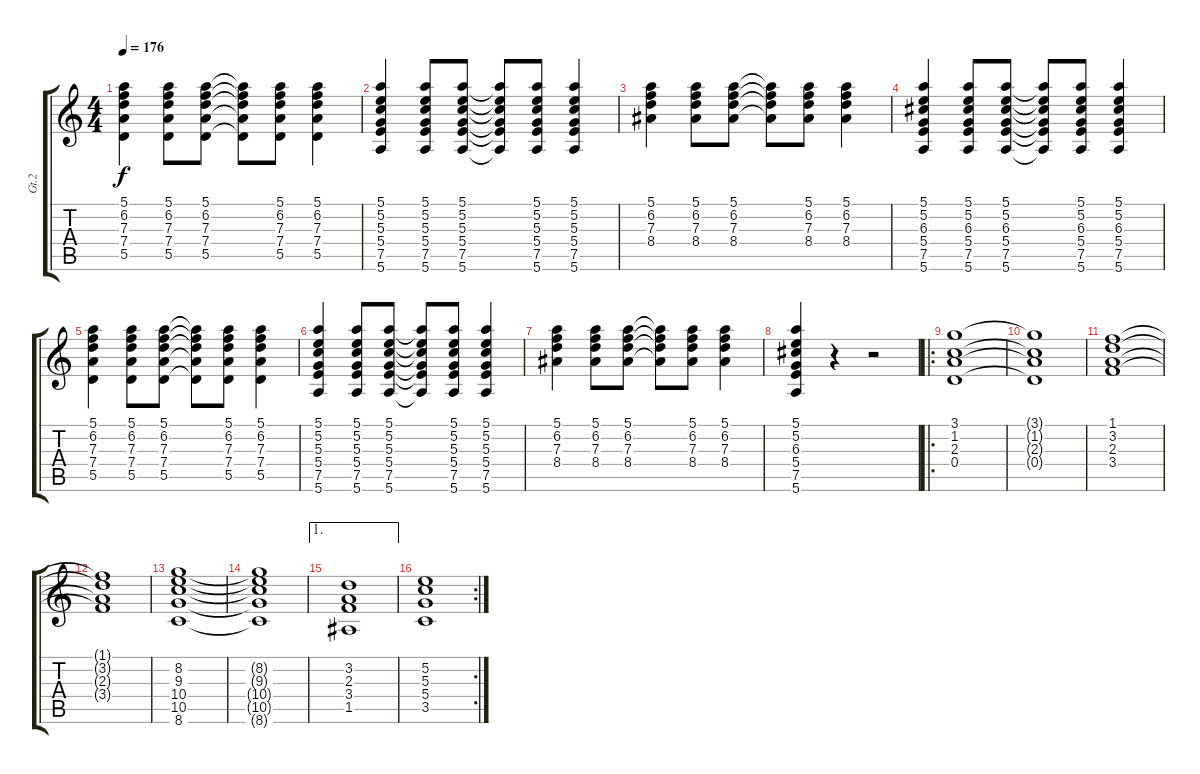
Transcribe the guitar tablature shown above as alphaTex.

\track ("Gt.2" "Gt.2") {instrument distortionguitar}
\staff {score tabs}
\tuning (E4 B3 G3 D3 A2 E2) {hide}
\ts (4 4)
\tempo 176
\clef g2
\ks c
(5.1 6.2 7.3 7.4 5.5).4{dy f} (5.1 6.2 7.3 7.4 5.5).8 (5.1 6.2 7.3 7.4 5.5).8 (5.1{t} 6.2{t} 7.3{t} 7.4{t} 5.5{t}).8 (5.1 6.2 7.3 7.4 5.5).8 (5.1 6.2 7.3 7.4 5.5).4 |
(5.1 5.2 5.3 5.4 7.5 5.6).4 (5.1 5.2 5.3 5.4 7.5 5.6).8 (5.1 5.2 5.3 5.4 7.5 5.6).8 (5.1{t} 5.2{t} 5.3{t} 5.4{t} 7.5{t} 5.6{t}).8 (5.1 5.2 5.3 5.4 7.5 5.6).8 (5.1 5.2 5.3 5.4 7.5 5.6).4 |
(5.1 6.2 7.3 8.4).4 (5.1 6.2 7.3 8.4).8 (5.1 6.2 7.3 8.4).8 (5.1{t} 6.2{t} 7.3{t} 8.4{t}).8 (5.1 6.2 7.3 8.4).8 (5.1 6.2 7.3 8.4).4 |
(5.1 5.2 6.3 5.4 7.5 5.6).4 (5.1 5.2 6.3 5.4 7.5 5.6).8 (5.1 5.2 6.3 5.4 7.5 5.6).8 (5.1{t} 5.2{t} 6.3{t} 5.4{t} 7.5{t} 5.6{t}).8 (5.1 5.2 6.3 5.4 7.5 5.6).8 (5.1 5.2 6.3 5.4 7.5 5.6).4 |
(5.1 6.2 7.3 7.4 5.5).4 (5.1 6.2 7.3 7.4 5.5).8 (5.1 6.2 7.3 7.4 5.5).8 (5.1{t} 6.2{t} 7.3{t} 7.4{t} 5.5{t}).8 (5.1 6.2 7.3 7.4 5.5).8 (5.1 6.2 7.3 7.4 5.5).4 |
(5.1 5.2 5.3 5.4 7.5 5.6).4 (5.1 5.2 5.3 5.4 7.5 5.6).8 (5.1 5.2 5.3 5.4 7.5 5.6).8 (5.1{t} 5.2{t} 5.3{t} 5.4{t} 7.5{t} 5.6{t}).8 (5.1 5.2 5.3 5.4 7.5 5.6).8 (5.1 5.2 5.3 5.4 7.5 5.6).4 |
(5.1 6.2 7.3 8.4).4 (5.1 6.2 7.3 8.4).8 (5.1 6.2 7.3 8.4).8 (5.1{t} 6.2{t} 7.3{t} 8.4{t}).8 (5.1 6.2 7.3 8.4).8 (5.1 6.2 7.3 8.4).4 |
(5.1 5.2 6.3 5.4 7.5 5.6).4 r.4 r.2{volume 0} |
\ro
(3.1 1.2 2.3 0.4).1 |
(3.1{t} 1.2{t} 2.3{t} 0.4{t}).1 |
(1.1 3.2 2.3 3.4).1 |
(1.1{t} 3.2{t} 2.3{t} 3.4{t}).1 |
(8.2 9.3 10.4 10.5 8.6).1 |
(8.2{t} 9.3{t} 10.4{t} 10.5{t} 8.6{t}).1 |
\ae 1
(3.2 2.3 3.4 1.5).1{volume 15} |
\rc 2
(5.2 5.3 5.4 3.5).1
